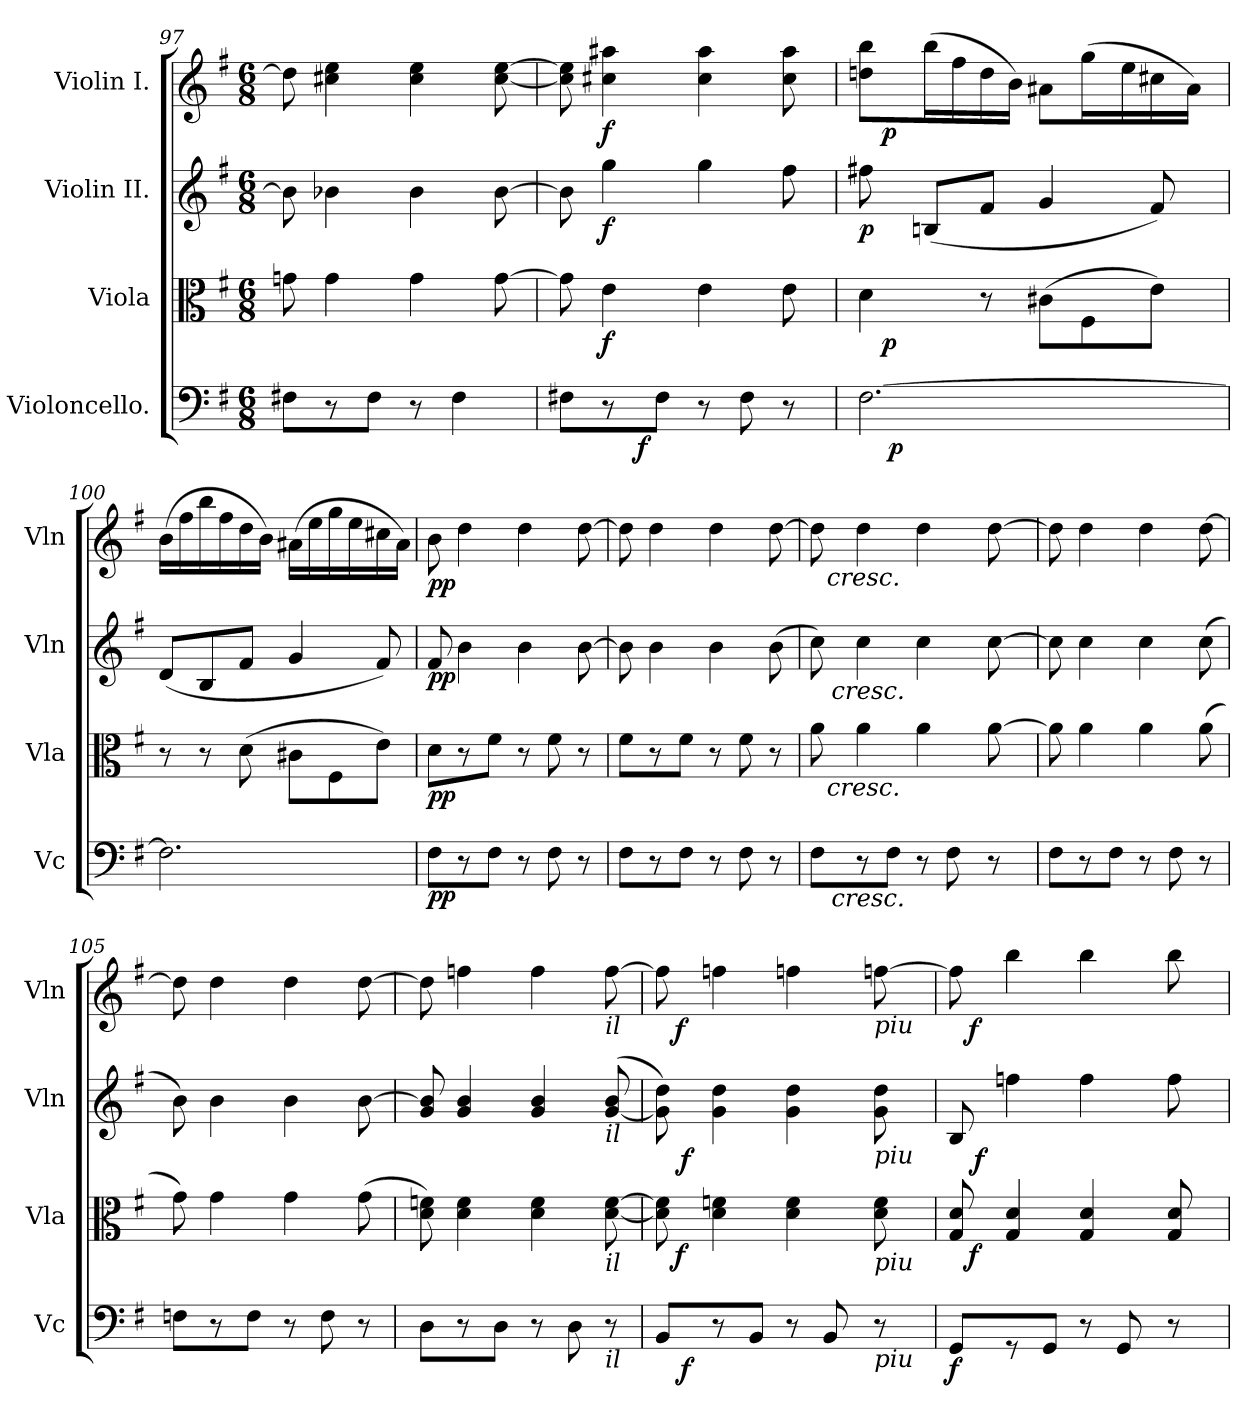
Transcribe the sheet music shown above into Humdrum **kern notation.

**kern	**dynam	**kern	**dynam	**kern	**dynam	**kern	**dynam
*part4	*part4	*part3	*part3	*part2	*part2	*part1	*part1
*staff4	*staff4	*staff3	*staff3	*staff2	*staff2	*staff1	*staff1
*I"Violoncello.	*	*I"Viola	*	*I"Violin II.	*	*I"Violin I.	*
*I'Vc	*	*I'Vla	*	*I'Vln	*	*I'Vln	*
*clefF4	*	*clefC3	*	*clefG2	*	*clefG2	*
*k[f#]	*	*k[f#]	*	*k[f#]	*	*k[f#]	*
*e:	*	*e:	*	*e:	*	*e:	*
*M6/8	*	*M6/8	*	*M6/8	*	*M6/8	*
=97	=97	=97	=97	=97	=97	=97	=97
8F#X\L	.	8gn\	.	8b-\]	.	8dd-\]	.
8r	.	4g\	.	4b-X\	.	4cc#X\ 4ee\	.
8F#\J	.	.	.	.	.	.	.
8r	.	4g\	.	4b-\	.	4cc#\ 4ee\	.
4F#\	.	.	.	.	.	.	.
.	.	[8g\	.	[8b-\	.	[8cc#\ [8ee\	.
=98	=98	=98	=98	=98	=98	=98	=98
*^	*	*	*	*	*	*	*
8F#X\L	8..ryy	.	8g\]	.	8b-\]	.	8cc#\] 8ee\]	.
!	!	!	!	!LO:DY:b	!	!LO:DY:b	!	!LO:DY:b
8r	.	.	4e\	f	4gg\	f	4cc#X\ 4aa#X\	f
!	!	!LO:DY:b	!	!	!	!	!	!
.	2ryy	f	.	.	.	.	.	.
8F#\J	.	.	.	.	.	.	.	.
8r	.	.	4e\	.	4gg\	.	4cc#\ 4aa#\	.
8F#\	.	.	.	.	.	.	.	.
8r	.	.	8e\	.	8ff#\	.	8cc#\ 8aa#\	.
.	32ryy	.	.	.	.	.	.	.
=99	=99	=99	=99	=99	=99	=99	=99	=99
!	!	!	!	!	!	!LO:DY:b	!	!
*	*	*	*^	*	*	*	*^	*
[2.F#\	32ryy	.	4d\	64ryy	.	8ff#X\	p	8ddn\ 8bb\L	64ryy	.
.	.	.	.	128ryy	.	.	.	.	128ryy	.
.	.	.	.	1024.ryy	.	.	.	.	1024.ryy	.
!	!	!	!	!	!LO:DY:b	!	!	!	!	!LO:DY:b
.	.	.	.	2ryy	p	.	.	.	2ryy	p
!	!	!LO:DY:b	!	!	!	!	!	!	!	!
.	2ryy	p	.	.	.	.	.	.	.	.
.	.	.	.	.	.	(<8Bn/L	.	(>16bb\L	.	.
.	.	.	.	.	.	.	.	16ff#\	.	.
.	.	.	8rB	.	.	8f#/J	.	16dd\	.	.
.	.	.	.	.	.	.	.	16b\JJ)	.	.
.	.	.	(>8c#X\L	.	.	4g/	.	8a#X\L	.	.
.	.	.	8F#\	.	.	.	.	(>16gg\L	.	.
.	.	.	.	8ryy	.	.	.	.	8ryy	.
.	8..ryy	.	.	.	.	.	.	.	.	.
.	.	.	.	.	.	.	.	16ee\	.	.
.	.	.	8e\J)	.	.	8f#/)	.	16cc#X\	.	.
.	.	.	.	16ryy	.	.	.	.	16ryy	.
.	.	.	.	.	.	.	.	16a#\JJ)	.	.
.	.	.	.	32ryy	.	.	.	.	32ryy	.
.	.	.	.	256ryy	.	.	.	.	256ryy	.
.	.	.	.	512ryy	.	.	.	.	512ryy	.
.	.	.	.	2048ryy	.	.	.	.	2048ryy	.
*v	*v	*	*	*	*	*	*	*v	*v	*
*	*	*v	*v	*	*	*	*	*
!!LO:PB:g=z
=100	=100	=100	=100	=100	=100	=100	=100
2.F#\]	.	8r	.	(<8d/L	.	(>16b\LL	.
.	.	.	.	.	.	16ff#\	.
.	.	8r	.	8B/	.	16bb\	.
.	.	.	.	.	.	16ff#\	.
.	.	(>8d\	.	8f#/J	.	16dd\	.
.	.	.	.	.	.	16b\JJ)	.
.	.	8c#X\L	.	4g/	.	(>16a#X\LL	.
.	.	.	.	.	.	16ee\	.
.	.	8F#\	.	.	.	16gg\	.
.	.	.	.	.	.	16ee\	.
.	.	8e\J)	.	8f#/)	.	16cc#X\	.
.	.	.	.	.	.	16a#\JJ)	.
=101	=101	=101	=101	=101	=101	=101	=101
!	!LO:DY:b	!	!LO:DY:b	!	!LO:DY:b	!	!LO:DY:b
8F#\L	pp	8d\L	pp	8f#/	pp	8b\	pp
8r	.	8r	.	4b\	.	4dd\	.
8F#\J	.	8f#\J	.	.	.	.	.
8r	.	8r	.	4b\	.	4dd\	.
8F#\	.	8f#\	.	.	.	.	.
8r	.	8r	.	[8b\	.	[8dd\	.
=102	=102	=102	=102	=102	=102	=102	=102
8F#\L	.	8f#\L	.	8b\]	.	8dd\]	.
8r	.	8r	.	4b\	.	4dd\	.
8F#\J	.	8f#\J	.	.	.	.	.
8r	.	8r	.	4b\	.	4dd\	.
8F#\	.	8f#\	.	.	.	.	.
8r	.	8r	.	(>8b\	.	[8dd\	.
=103	=103	=103	=103	=103	=103	=103	=103
*^	*	*^	*	*^	*	*^	*
8F#\L	32ryy	.	8a\	64ryy	.	8cc\)	32ryy	.	8dd\]	64ryy	.
.	.	.	.	128ryy	.	.	.	.	.	128ryy	.
.	.	.	.	1024.ryy	.	.	.	.	.	1024.ryy	.
!	!	!	!	!	!	!	!	!	!	!LO:TX:b:i:t=cresc.	!
!	!	!	!	!LO:TX:b:i:t=cresc.	!	!	!	!	!	!	!
.	.	.	.	2ryy	.	.	.	.	.	2ryy	.
!	!	!	!	!	!	!	!LO:TX:b:i:t=cresc.	!	!	!	!
!	!LO:TX:b:i:t=cresc.	!	!	!	!	!	!	!	!	!	!
.	2ryy	.	.	.	.	.	2ryy	.	.	.	.
8r	.	.	4a\	.	.	4cc\	.	.	4dd\	.	.
8F#\J	.	.	.	.	.	.	.	.	.	.	.
8r	.	.	4a\	.	.	4cc\	.	.	4dd\	.	.
8F#\	.	.	.	.	.	.	.	.	.	.	.
.	.	.	.	8ryy	.	.	.	.	.	8ryy	.
.	8..ryy	.	.	.	.	.	8..ryy	.	.	.	.
8r	.	.	[8a\	.	.	[8cc\	.	.	[8dd\	.	.
.	.	.	.	16ryy	.	.	.	.	.	16ryy	.
.	.	.	.	32ryy	.	.	.	.	.	32ryy	.
.	.	.	.	256ryy	.	.	.	.	.	256ryy	.
.	.	.	.	512ryy	.	.	.	.	.	512ryy	.
.	.	.	.	2048ryy	.	.	.	.	.	2048ryy	.
*v	*v	*	*	*	*	*v	*v	*	*v	*v	*
*	*	*v	*v	*	*	*	*	*
=104	=104	=104	=104	=104	=104	=104	=104
8F#\L	.	8a\]	.	8cc\]	.	8dd\]	.
8r	.	4a\	.	4cc\	.	4dd\	.
8F#\J	.	.	.	.	.	.	.
8r	.	4a\	.	4cc\	.	4dd\	.
8F#\	.	.	.	.	.	.	.
8r	.	(>8a\	.	(>8cc\	.	[8dd\	.
=105	=105	=105	=105	=105	=105	=105	=105
8Fn\L	.	8g\)	.	8b\)	.	8dd\]	.
8r	.	4g\	.	4b\	.	4dd\	.
8F\J	.	.	.	.	.	.	.
8r	.	4g\	.	4b\	.	4dd\	.
8F\	.	.	.	.	.	.	.
8r	.	(>8g\	.	[8b\	.	[8dd\	.
=106	=106	=106	=106	=106	=106	=106	=106
8D\L	.	8d\ 8fn\)	.	8g/ 8b/]	.	8dd\]	.
8r	.	4d\ 4f\	.	4g/ 4b/	.	4ffn\	.
8D\J	.	.	.	.	.	.	.
8r	.	4d\ 4f\	.	4g/ 4b/	.	4ff\	.
8D\	.	.	.	.	.	.	.
!	!	!	!	!	!	!LO:TX:b:i:t=il	!
!	!	!	!	!LO:TX:b:i:t=il	!	!	!
!	!	!LO:TX:b:i:t=il	!	!	!	!	!
!LO:TX:b:i:t=il	!	!	!	!	!	!	!
8r	.	[8d\ [8f\	.	([8g/ 8b/	.	[8ff\	.
=107	=107	=107	=107	=107	=107	=107	=107
*^	*	*^	*	*^	*	*^	*
8BB/L	32ryy	.	8d\] 8f\]	64ryy	.	8g\] 8dd\)	32ryy	.	8ff\]	64ryy	.
.	.	.	.	128ryy	.	.	.	.	.	128ryy	.
.	.	.	.	1024.ryy	.	.	.	.	.	1024.ryy	.
!	!	!	!	!	!LO:DY:b	!	!	!	!	!	!LO:DY:b
.	.	.	.	2ryy	f	.	.	.	.	2ryy	f
!	!	!LO:DY:b	!	!	!	!	!	!LO:DY:b	!	!	!
.	2ryy	f	.	.	.	.	2ryy	f	.	.	.
8r	.	.	4d\ 4fn\	.	.	4g\ 4dd\	.	.	4ffn\	.	.
8BB/J	.	.	.	.	.	.	.	.	.	.	.
8r	.	.	4d\ 4f\	.	.	4g\ 4dd\	.	.	4ffn\	.	.
8BB/	.	.	.	.	.	.	.	.	.	.	.
.	.	.	.	8ryy	.	.	.	.	.	8ryy	.
.	8..ryy	.	.	.	.	.	8..ryy	.	.	.	.
!	!	!	!	!	!	!	!	!	!LO:TX:b:i:t=piu	!	!
!	!	!	!	!	!	!LO:TX:b:i:t=piu	!	!	!	!	!
!	!	!	!LO:TX:b:i:t=piu	!	!	!	!	!	!	!	!
!LO:TX:b:i:t=piu	!	!	!	!	!	!	!	!	!	!	!
8r	.	.	8d\ 8f\	.	.	8g\ 8dd\	.	.	[8ffn\	.	.
.	.	.	.	16ryy	.	.	.	.	.	16ryy	.
.	.	.	.	32ryy	.	.	.	.	.	32ryy	.
.	.	.	.	256ryy	.	.	.	.	.	256ryy	.
.	.	.	.	512ryy	.	.	.	.	.	512ryy	.
.	.	.	.	2048ryy	.	.	.	.	.	2048ryy	.
!!LO:LB:g=z	!!
=108	=108	=108	=108	=108	=108	=108	=108	=108	=108	=108	=108
!	!	!LO:DY:b	!	!	!	!	!	!	!	!	!
*v	*v	*	*	*	*	*	*	*	*	*	*
8GG/L	f	8G/ 8d/	64ryy	.	8B/	32ryy	.	8ff\]	64ryy	.
.	.	.	128ryy	.	.	.	.	.	128ryy	.
.	.	.	1024.ryy	.	.	.	.	.	1024.ryy	.
!	!	!	!	!LO:DY:b	!	!	!	!	!	!LO:DY:b
.	.	.	2ryy	f	.	.	.	.	2ryy	f
!	!	!	!	!	!	!	!LO:DY:b	!	!	!
.	.	.	.	.	.	2ryy	f	.	.	.
8r	.	4G/ 4d/	.	.	4ffn\	.	.	4bb\	.	.
8GG/J	.	.	.	.	.	.	.	.	.	.
8r	.	4G/ 4d/	.	.	4ff\	.	.	4bb\	.	.
8GG/	.	.	.	.	.	.	.	.	.	.
.	.	.	8ryy	.	.	.	.	.	8ryy	.
.	.	.	.	.	.	8..ryy	.	.	.	.
8r	.	8G/ 8d/	.	.	8ff\	.	.	8bb\	.	.
.	.	.	16ryy	.	.	.	.	.	16ryy	.
.	.	.	32ryy	.	.	.	.	.	32ryy	.
.	.	.	256ryy	.	.	.	.	.	256ryy	.
.	.	.	512ryy	.	.	.	.	.	512ryy	.
.	.	.	2048ryy	.	.	.	.	.	2048ryy	.
*	*	*v	*v	*	*	*	*	*v	*v	*
*	*	*	*	*v	*v	*	*	*
=	=	=	=	=	=	=	=
*-	*-	*-	*-	*-	*-	*-	*-
